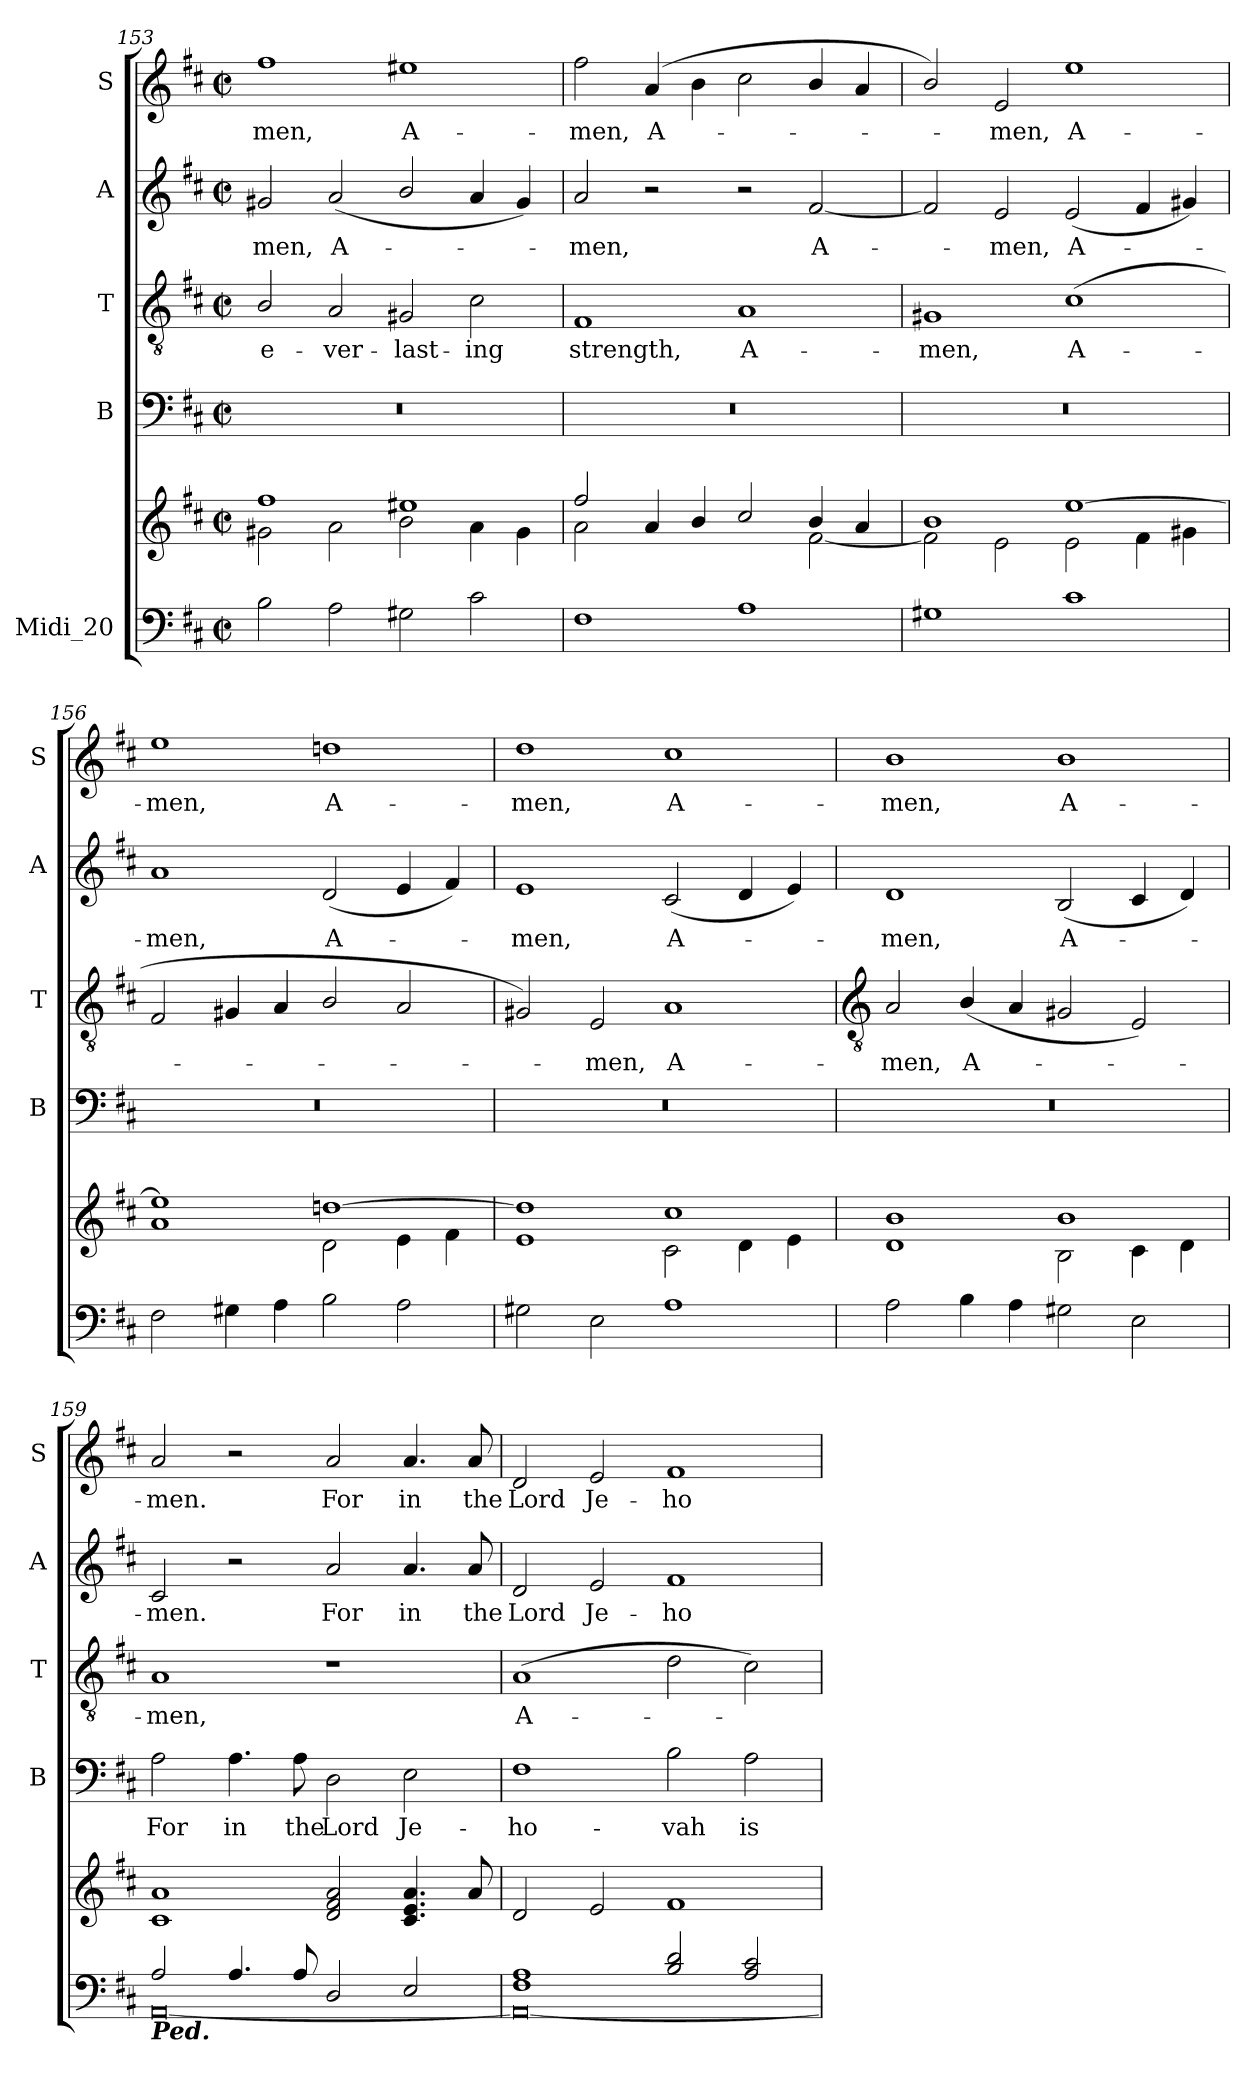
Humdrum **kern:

**kern	**kern	**kern	**text	**kern	**text	**kern	**text	**kern	**text
*part5	*part5	*part4	*part4	*part3	*part3	*part2	*part2	*part1	*part1
*staff6	*staff5	*staff4	*staff4	*staff3	*staff3	*staff2	*staff2	*staff1	*staff1
*I"Midi_20	*	*I"B	*	*I"T	*	*I"A	*	*I"S	*
*	*	*I'B	*	*I'T	*	*I'A	*	*I'S	*
!!LO:LB:g=z
*clefF4	*clefG2	*clefF4	*	*clefGv2	*	*clefG2	*	*clefG2	*
*k[f#c#]	*k[f#c#]	*k[f#c#]	*	*k[f#c#]	*	*k[f#c#]	*	*k[f#c#]	*
*D:	*D:	*D:	*	*D:	*	*D:	*	*D:	*
*M4/2	*M4/2	*M4/2	*	*M4/2	*	*M4/2	*	*M4/2	*
*met(c|)	*met(c|)	*met(c|)	*	*met(c|)	*	*met(c|)	*	*met(c|)	*
=153	=153	=153	=153	=153	=153	=153	=153	=153	=153
*	*^	*	*	*	*	*	*	*	*
!	!	!	!	!	!	!LO:LY:b	!	!LO:LY:b	!	!LO:LY:b
2B\	1ff#/	2g#X\	0r	.	2B/	e-	2g#X	men,	1ff#	-men,
!	!	!	!	!	!	!LO:LY:b	!	!LO:LY:b	!	!
2A	.	2a\	.	.	2A	-ver-	(<2a	A-	.	.
!	!	!	!	!	!	!LO:LY:b	!	!	!	!LO:LY:b
2G#X	1ee#X/	2b\	.	.	2G#X	-last-	2b/	.	1ee#X	A-
!	!	!	!	!	!	!LO:LY:b	!	!	!	!
2c#	.	4a\	.	.	2c#	-ing	4a	.	.	.
.	.	4g#\	.	.	.	.	4g#)	.	.	.
=154	=154	=154	=154	=154	=154	=154	=154	=154	=154	=154
!	!	!	!	!	!	!LO:LY:b	!	!LO:LY:b	!	!LO:LY:b
1F#	2ff#/	2a\	0r	.	1F#	strength,	2a	men,	2ff#	-men,
!	!	!	!	!	!	!	!	!	!	!LO:LY:b
.	4a/	2ryy	.	.	.	.	2r	.	(>4a	A-
.	4b/	.	.	.	.	.	.	.	4b	.
!	!	!	!	!	!	!LO:LY:b	!	!	!	!
1A	2cc#/	2ryy	.	.	1A	A-	2r	.	2cc#	.
!	!	!	!	!	!	!	!	!LO:LY:b	!	!
.	4b/	[2f#\	.	.	.	.	[2f#	A-	4b/	.
.	4a/	.	.	.	.	.	.	.	4a	.
=155	=155	=155	=155	=155	=155	=155	=155	=155	=155	=155
!	!	!	!	!	!	!LO:LY:b	!	!	!	!
1G#X	1b/	2f#\]	0r	.	1G#X	-men,	2f#]	.	2b/)	.
!	!	!	!	!	!	!	!	!LO:LY:b	!	!LO:LY:b
.	.	2e\	.	.	.	.	2e	men,	2e	men,
!	!	!	!	!	!	!LO:LY:b	!	!LO:LY:b	!	!LO:LY:b
1c#	[1ee/	2e\	.	.	(<1c#	A-	(<2e	A-	1ee	A-
.	.	4f#\	.	.	.	.	4f#	.	.	.
.	.	4g#X\	.	.	.	.	4g#X)	.	.	.
=156	=156	=156	=156	=156	=156	=156	=156	=156	=156	=156
!	!	!	!	!	!	!	!	!LO:LY:b	!	!LO:LY:b
2F#	1ee/]	1a\	0r	.	2F#	.	1a	men,	1ee	-men,
4G#X	.	.	.	.	4G#X	.	.	.	.	.
4A	.	.	.	.	4A	.	.	.	.	.
!	!	!	!	!	!	!	!	!LO:LY:b	!	!LO:LY:b
2B\	[1ddn/	2d\	.	.	2B/	.	(<2d	A-	1ddn	A-
2A	.	4e\	.	.	2A	.	4e	.	.	.
.	.	4f#\	.	.	.	.	4f#)	.	.	.
=157	=157	=157	=157	=157	=157	=157	=157	=157	=157	=157
!	!	!	!	!	!	!	!	!LO:LY:b	!	!LO:LY:b
2G#X	1dd/]	1e\	0r	.	2G#X)	.	1e	men,	1dd	-men,
!	!	!	!	!	!	!LO:LY:b	!	!	!	!
2E	.	.	.	.	2E	men,	.	.	.	.
!	!	!	!	!	!	!LO:LY:b	!	!LO:LY:b	!	!LO:LY:b
1A	1cc#/	2c#\	.	.	1A	A-	(<2c#	A-	1cc#	A-
.	.	4d\	.	.	.	.	4d	.	.	.
.	.	4e\	.	.	.	.	4e)	.	.	.
!!LO:LB:g=z
=158	=158	=158	=158	=158	=158	=158	=158	=158	=158	=158
*	*	*	*	*	*clefGv2	*	*	*	*	*
*^	*	*	*	*	*	*	*	*	*	*
!	!	!	!	!	!	!	!LO:LY:b	!	!LO:LY:b	!	!LO:LY:b
0ryy	2A\	1d 1b	1ryy	0r	.	2A	-men,	1d	men,	1b	-men,
!	!	!	!	!	!	!	!LO:LY:b	!	!	!	!
.	4B\	.	.	.	.	(<4B/	A-	.	.	.	.
.	4A\	.	.	.	.	4A	.	.	.	.	.
!	!	!	!	!	!	!	!	!	!LO:LY:b	!	!LO:LY:b
.	2G#X\	1b	2B\	.	.	2G#X	.	(<2B	A-	1b	A-
.	2E\	.	4c#\	.	.	2E)	.	4c#	.	.	.
.	.	.	4d\	.	.	.	.	4d)	.	.	.
=159	=159	=159	=159	=159	=159	=159	=159	=159	=159	=159	=159
!LO:TX:b:Bi:t=Ped.	!	!	!	!	!	!	!	!	!	!	!
!	!	!	!	!	!LO:LY:b	!	!LO:LY:b	!	!LO:LY:b	!	!LO:LY:b
2A/	[0AA\	1c# 1a	0ryy	2A	For	1A	men,	2c#	men.	2a	-men.
!	!	!	!	!	!LO:LY:b	!	!	!	!	!	!
4.A/	.	.	.	4.A	in	.	.	2r	.	2r	.
!	!	!	!	!	!LO:LY:b	!	!	!	!	!	!
8A/	.	.	.	8A	the	.	.	.	.	.	.
!	!	!	!	!	!LO:LY:b	!	!	!	!LO:LY:b	!	!LO:LY:b
2D/	.	2d 2f# 2a	.	2D	Lord	1r	.	2a	For	2a	For
!	!	!	!	!	!LO:LY:b	!	!	!	!LO:LY:b	!	!LO:LY:b
2E/	.	4.c# 4.e 4.a	.	2E	Je-	.	.	4.a	in	4.a	in
!	!	!	!	!	!	!	!	!	!LO:LY:b	!	!LO:LY:b
.	.	8a	.	.	.	.	.	8a	the	8a	the
=160	=160	=160	=160	=160	=160	=160	=160	=160	=160	=160	=160
!	!	!	!	!	!LO:LY:b	!	!LO:LY:b	!	!LO:LY:b	!	!LO:LY:b
1F#/ 1A/	0AA\_	2d	0ryy	1F#	-ho-	(>1A	A-	2d	Lord	2d	Lord
!	!	!	!	!	!	!	!	!	!LO:LY:b	!	!LO:LY:b
.	.	2e	.	.	.	.	.	2e	Je-	2e	Je-
!	!	!	!	!	!LO:LY:b	!	!	!	!LO:LY:b	!	!LO:LY:b
2B/ 2d/	.	1f#	.	2B	-vah	2d	.	1f#	-ho-	1f#	-ho-
!	!	!	!	!	!LO:LY:b	!	!	!	!	!	!
2A/ 2c#/	.	.	.	2A	is	2c#)	.	.	.	.	.
*v	*v	*	*	*	*	*	*	*	*	*	*
*	*v	*v	*	*	*	*	*	*	*	*
=	=	=	=	=	=	=	=	=	=
*-	*-	*-	*-	*-	*-	*-	*-	*-	*-
